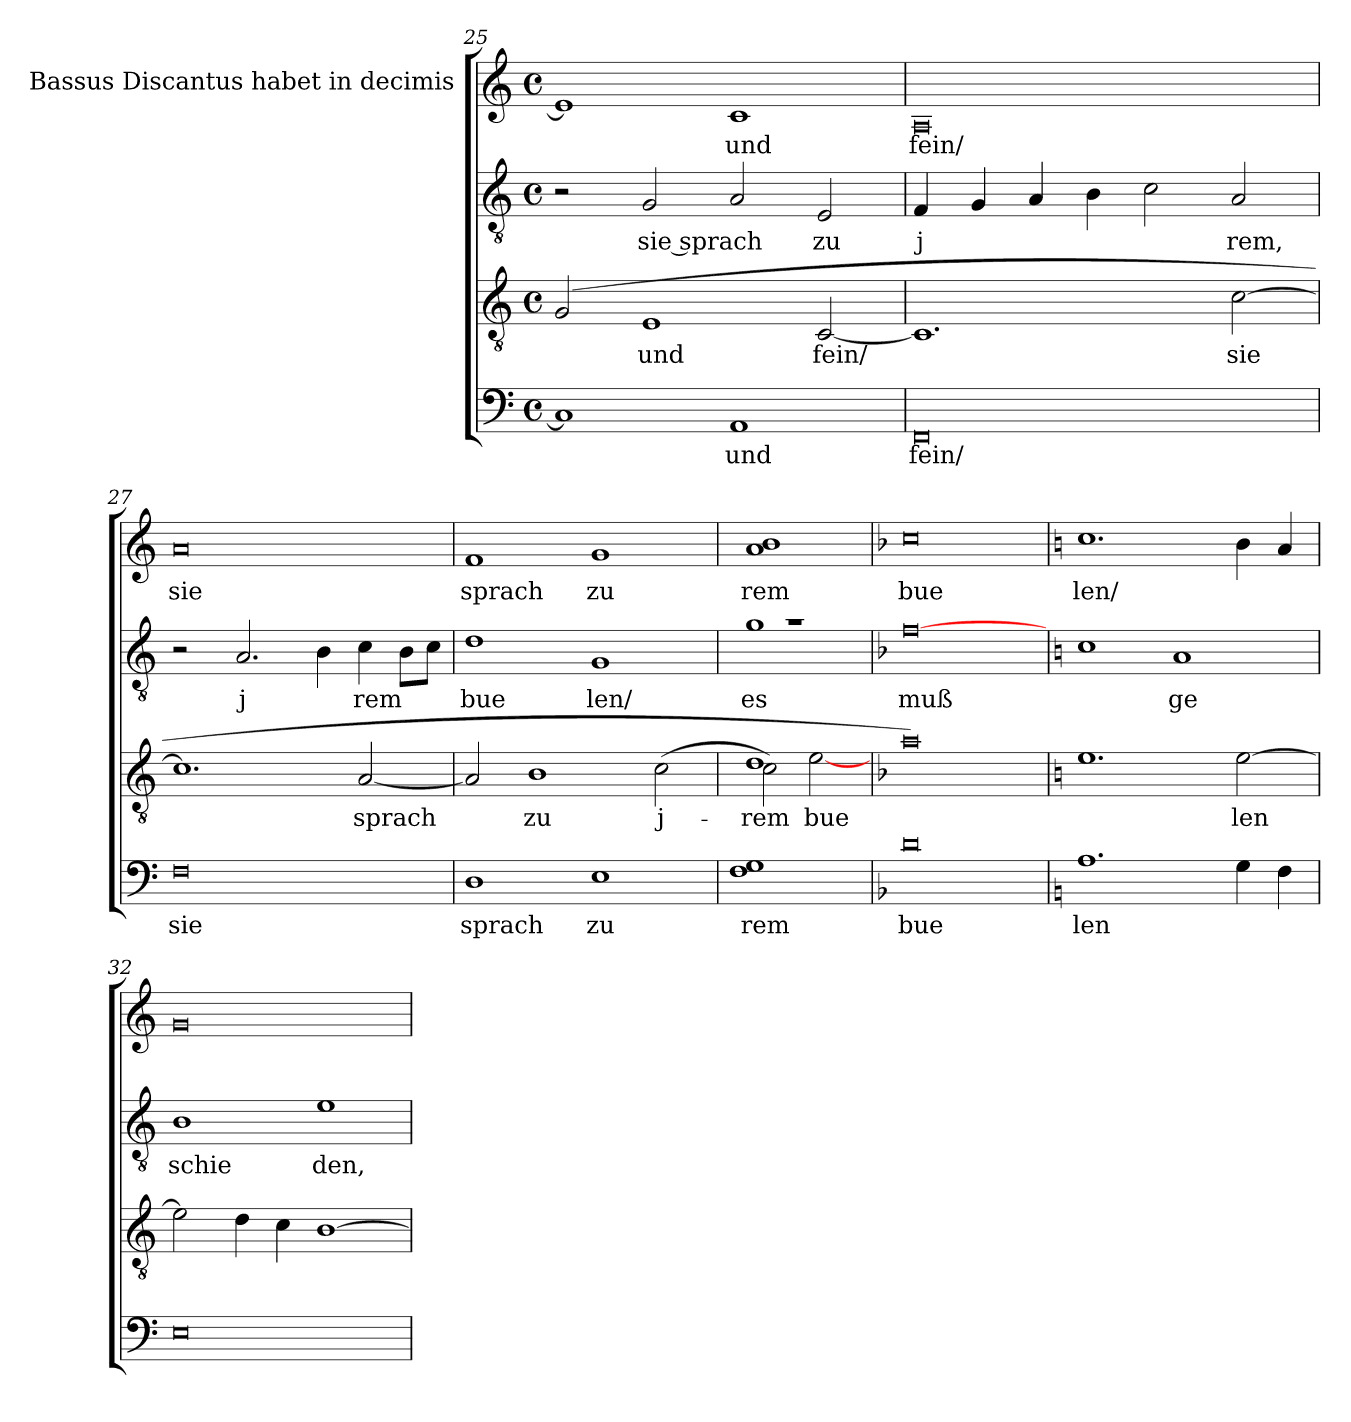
**kern	**text	**kern	**text	**kern	**text	**kern	**text
*part4	*part4	*part3	*part3	*part2	*part2	*part1	*part1
*staff4	*staff4	*staff3	*staff3	*staff2	*staff2	*staff1	*staff1
*	*	*	*	*	*	*I"Bassus Discantus habet in decimis	*
!!LO:PB:g=z
*clefF4	*	*clefGv2	*	*clefGv2	*	*clefG2	*
*k[]	*	*k[]	*	*k[]	*	*k[]	*
*C:	*	*C:	*	*C:	*	*C:	*
*M4/4	*	*M4/4	*	*M4/4	*	*M4/4	*
*met(c)	*	*met(c)	*	*met(c)	*	*met(c)	*
=25	=25	=25	=25	=25	=25	=25	=25
1C]	.	(<2G/	.	2r	.	1e]	.
!	!	!	!LO:LY:b	!	!LO:LY:b	!	!
.	.	1E	und	2G/	sie sprach	.	.
!	!LO:LY:b	!	!	!	!	!	!LO:LY:b
1AA	und	.	.	2A/	.	1c	und
!	!	!	!LO:LY:b	!	!LO:LY:b	!	!
.	.	[<2C/	fein/	2E/	zu	.	.
=26	=26	=26	=26	=26	=26	=26	=26
!	!LO:LY:b	!	!	!	!LO:LY:b:rj	!	!LO:LY:b
0FF	fein/	1.C]	.	4F/	j	0A	fein/
.	.	.	.	4G/	.	.	.
.	.	.	.	4A/	.	.	.
.	.	.	.	4B\	.	.	.
.	.	.	.	2c\	.	.	.
!	!	!	!LO:LY:b	!	!LO:LY:b	!	!
.	.	[>2c\	sie	2A/	rem,	.	.
=27	=27	=27	=27	=27	=27	=27	=27
!	!LO:LY:b	!	!	!	!	!	!LO:LY:b
0F	sie	1.c]	.	2r	.	0a	sie
!	!	!	!	!	!LO:LY:b:rj	!	!
.	.	.	.	2.A/	j	.	.
.	.	.	.	4B\	.	.	.
!	!	!	!LO:LY:b	!	!LO:LY:b	!	!
.	.	[<2A/	sprach	4c\	rem	.	.
.	.	.	.	8B\L	.	.	.
.	.	.	.	8c\J	.	.	.
=28	=28	=28	=28	=28	=28	=28	=28
!	!LO:LY:b	!	!	!	!LO:LY:b	!	!LO:LY:b
1D	sprach	2A/]	.	1d	bue	1f	sprach
!	!	!	!LO:LY:b	!	!	!	!
.	.	1B	zu	.	.	.	.
!	!LO:LY:b	!	!	!	!LO:LY:b	!	!LO:LY:b
1E	zu	.	.	1G	len/	1g	zu
!	!	!	!LO:LY:b:rj	!	!	!	!
.	.	(>2c\	j-	.	.	.	.
=29	=29	=29	=29	=29	=29	=29	=29
!	!LO:LY:b	!	!LO:LY:b	!	!LO:LY:b	!	!LO:LY:b
*	*	*^	*	*^	*	*	*
1F 1G	rem	1d	2c\)	-rem	1ra	1g	es	1a 1b	rem
!	!	!	!	!LO:LY:b	!	!	!	!	!
.	.	.	[>2e\	bue-	.	.	.	.	.
*	*	*v	*v	*	*	*	*	*	*
*	*	*	*	*v	*v	*	*	*
=30	=30	=30	=30	=30	=30	=30	=30
*k[b-]	*	*k[b-]	*	*k[b-]	*	*k[b-]	*
*F:	*	*F:	*	*F:	*	*F:	*
*	*	*^	*	*	*	*	*
!	!LO:LY:b	!	!	!	!	!LO:LY:b	!	!LO:LY:b
*	*	*v	*v	*	*	*	*	*
0d	bue	0a)	.	[<0f	muß	0cc	bue
!!LO:LB:g=z
=31	=31	=31	=31	=31	=31	=31	=31
*k[]	*	*k[]	*	*k[]	*	*k[]	*
*C:	*	*C:	*	*C:	*	*C:	*
!	!LO:LY:b	!	!	!	!	!	!LO:LY:b
1.A	len	1.e	.	1c	.	1.cc	len/
!	!	!	!	!	!LO:LY:b	!	!
.	.	.	.	1A	ge	.	.
!	!	!	!LO:LY:b	!	!	!	!
4G\	.	[>2e\	-len	.	.	4b\	.
4F\	.	.	.	.	.	4a/	.
=32	=32	=32	=32	=32	=32	=32	=32
!	!	!	!	!	!LO:LY:b	!	!
0E	.	2e\]	.	1B	schie	0g	.
.	.	4d\	.	.	.	.	.
.	.	4c\	.	.	.	.	.
!	!	!	!	!	!LO:LY:b	!	!
.	.	[>1B	.	1e	den,	.	.
=	=	=	=	=	=	=	=
*-	*-	*-	*-	*-	*-	*-	*-
